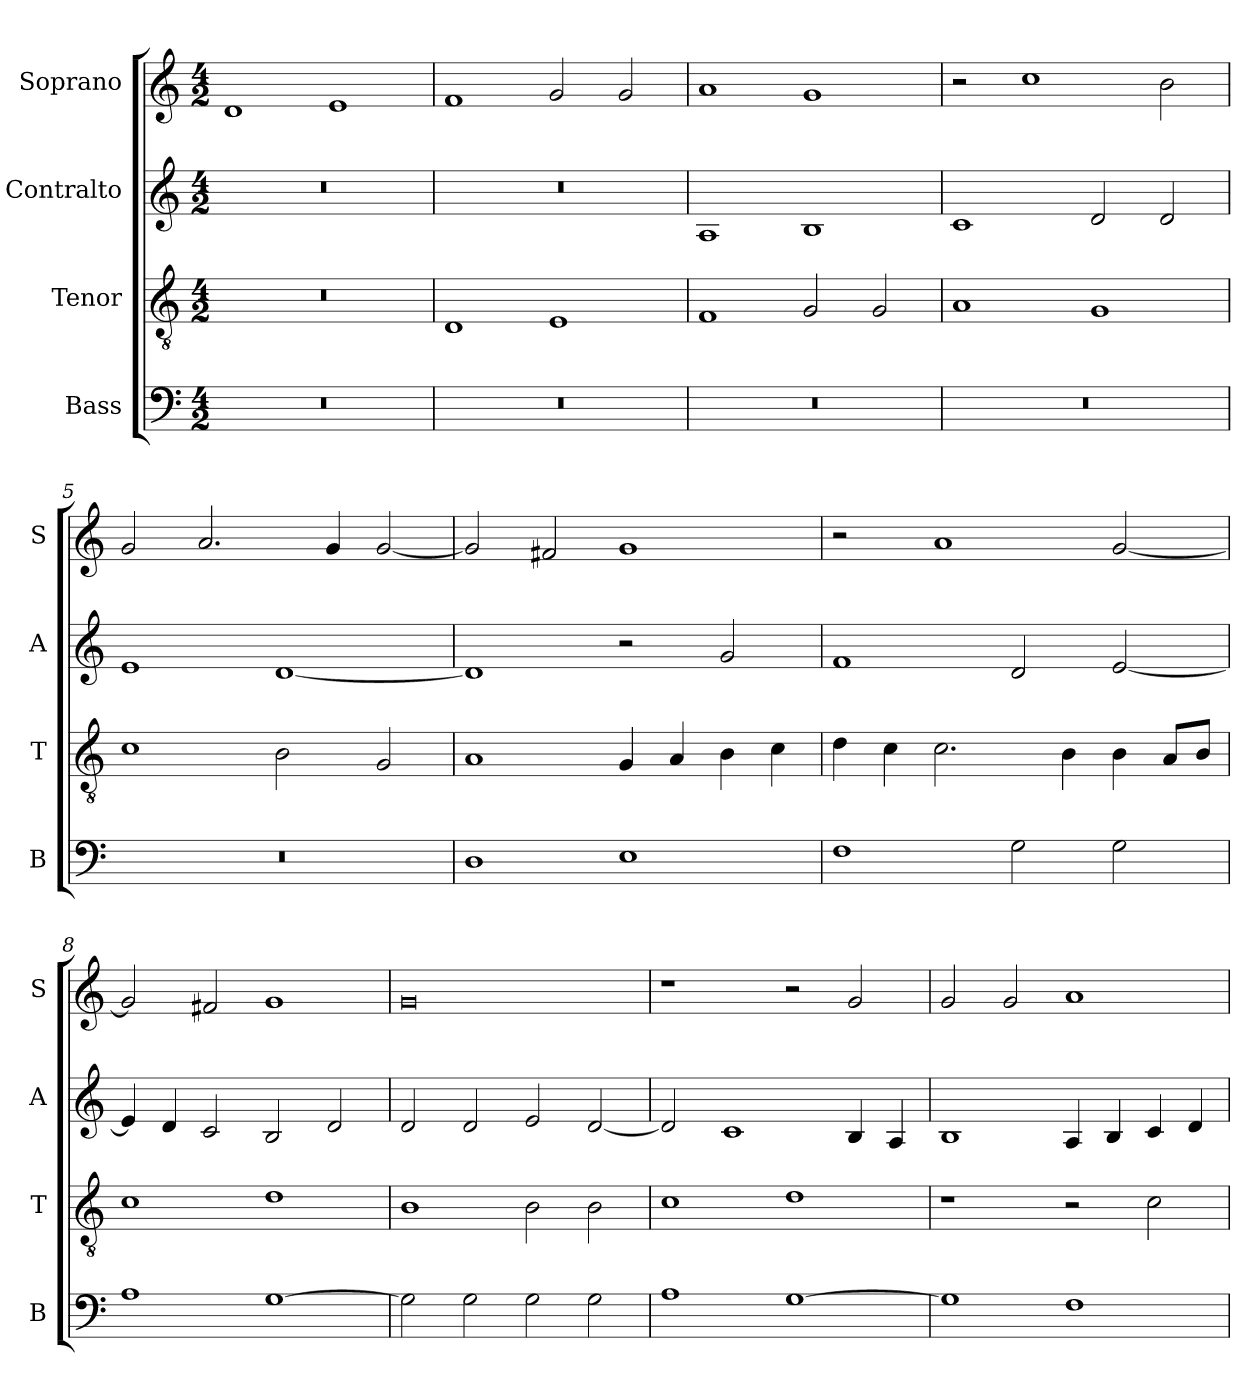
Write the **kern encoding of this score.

**kern	**kern	**kern	**kern
*part4	*part3	*part2	*part1
*staff4	*staff3	*staff2	*staff1
*I"Bass	*I"Tenor	*I"Contralto	*I"Soprano
*I'B	*I'T	*I'A	*I'S
*clefF4	*clefGv2	*clefG2	*clefG2
*k[]	*k[]	*k[]	*k[]
*E:phr	*E:phr	*E:phr	*E:phr
*M4/2	*M4/2	*M4/2	*M4/2
=1	=1	=1	=1
0r	0r	0r	1d
.	.	.	1e
=2	=2	=2	=2
0r	1D	0r	1f
.	1E	.	2g
.	.	.	2g
=3	=3	=3	=3
0r	1F	1A	1a
.	2G	1B	1g
.	2G	.	.
=4	=4	=4	=4
0r	1A	1c	2r
.	.	.	1cc
.	1G	2d	.
.	.	2d	2b
=5	=5	=5	=5
0r	1c	1e	2g
.	.	.	2.a
.	2B	[1d	.
.	.	.	4g
.	2G	.	[2g
=6	=6	=6	=6
1D	1A	1d]	2g]
.	.	.	2f#X
1E	4G	2r	1g
.	4A	.	.
.	4B	2g	.
.	4c	.	.
=7	=7	=7	=7
1F	4d	1f	2r
.	4c	.	.
.	2.c	.	1a
2G	.	2d	.
.	4B	.	.
2G	4B	[2e	[2g
.	8A/L	.	.
.	8B/J	.	.
=8	=8	=8	=8
1A	1c	4e]	2g]
.	.	4d	.
.	.	2c	2f#X
[1G	1d	2B	1g
.	.	2d	.
=9	=9	=9	=9
2G]	1B	2d	0g
2G	.	2d	.
2G	2B	2e	.
2G	2B	[2d	.
=10	=10	=10	=10
1A	1c	2d]	1r
.	.	1c	.
[1G	1d	.	2r
.	.	4B	2g
.	.	4A	.
=11	=11	=11	=11
1G]	1r	1B	2g
.	.	.	2g
1F	2r	4A	1a
.	.	4B	.
.	2c	4c	.
.	.	4d	.
=	=	=	=
*-	*-	*-	*-
